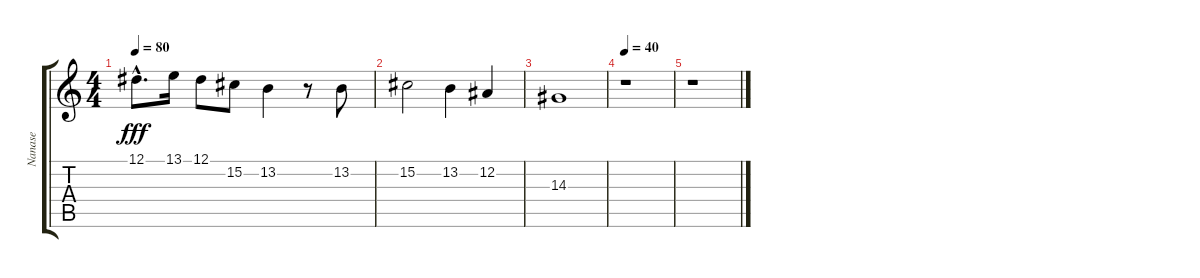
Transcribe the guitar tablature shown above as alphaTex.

\track ("Nanase" "Nanase") {instrument clarinet}
\staff {score tabs}
\tuning (Eb4 Bb3 Gb3 Db3 Ab2 Eb2) {hide}
\ts (4 4)
\tempo 80
\clef g2
\ks c
12.1{hac}.8{d dy fff} 13.1.16 12.1.8 15.2.8 13.2.4 r.8 13.2.8 |
15.2.2 13.2.4 12.2.4 |
14.3.1 |
\tempo 40
r.1 |
r.1
